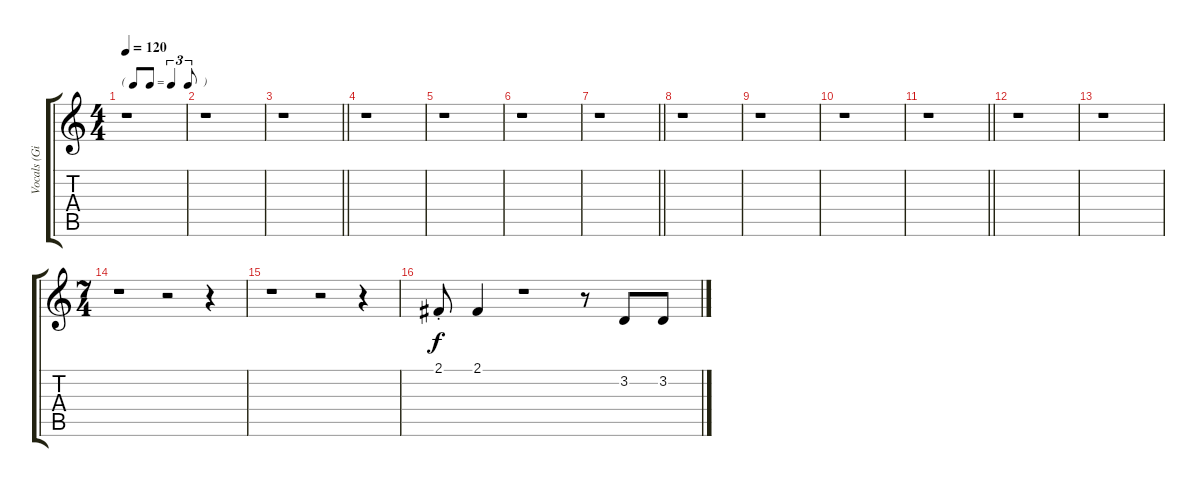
\track ("Vocals (Gilmour)" "Vocals (Gi") {instrument lead6voice}
\staff {score tabs}
\tuning (E4 B3 G3 D3 A2 E2) {hide}
\ts (4 4)
\tf triplet8th
\tempo 120
\clef g2
\ks c
r.1{dy f} |
r.1 |
\barLineRight lightlight
r.1 |
r.1 |
r.1 |
r.1 |
\barLineRight lightlight
r.1 |
r.1 |
r.1 |
r.1 |
\barLineRight lightlight
r.1 |
r.1 |
r.1 |
\ts (7 4)
r.1 r.2 r.4 |
r.1 r.2 r.4 |
2.1{st}.8 2.1.4 r.1 r.8 3.2.8 3.2.8
